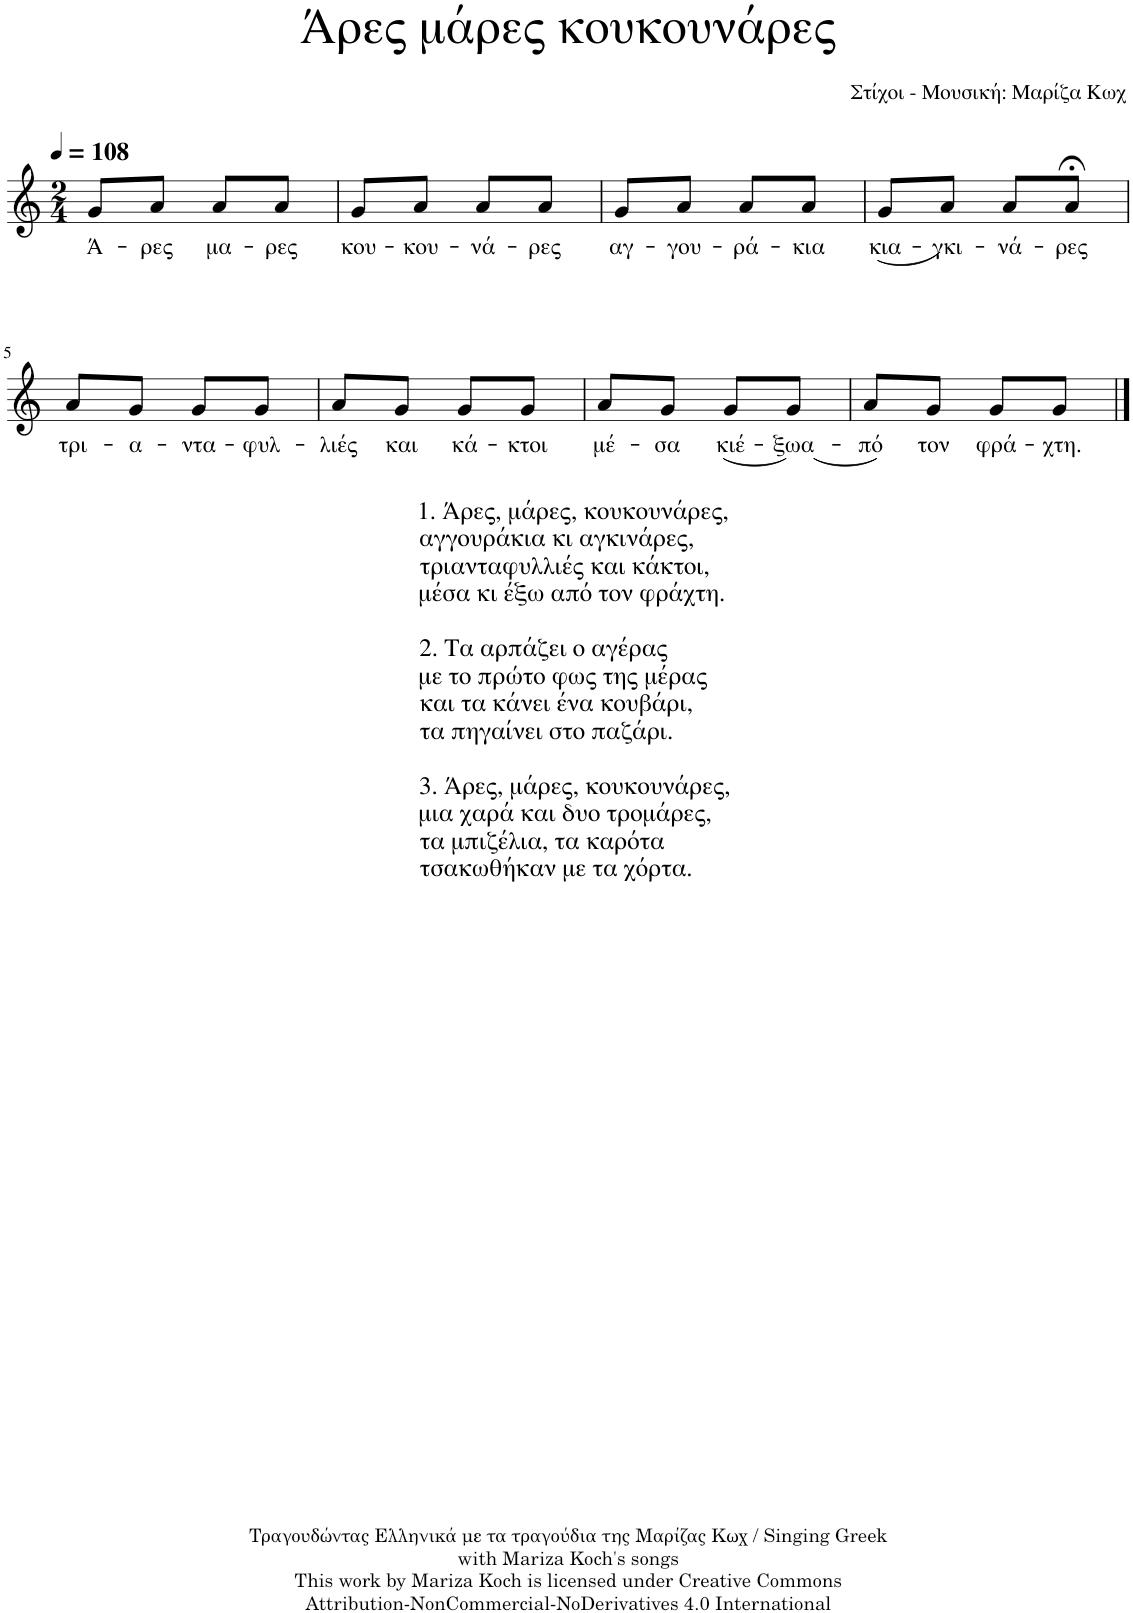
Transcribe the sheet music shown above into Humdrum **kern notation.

**kern	**text
*part1	*part1
*staff1	*staff1
*I"Piano	*
*I'Pno.	*
*clefG2	*
*k[]	*
*M2/4	*
*MM108	*
=1	=1
!	!LO:LY:b
8g/L	Ά-
!	!LO:LY:b
8a/J	-ρες
!	!LO:LY:b
8a/L	μα-
!	!LO:LY:b
8a/J	-ρες
=2	=2
!	!LO:LY:b
8g/L	κου-
!	!LO:LY:b
8a/J	-κου-
!	!LO:LY:b
8a/L	-νά-
!	!LO:LY:b
8a/J	-ρες
=3	=3
!	!LO:LY:b
8g/L	αγ-
!	!LO:LY:b
8a/J	-γου-
!	!LO:LY:b
8a/L	-ρά-
!	!LO:LY:b
8a/J	-κια
=4	=4
!	!LO:LY:b
(8g/L	κια-
!	!LO:LY:b
8a/J)	-γκι-
!	!LO:LY:b
8a/L	-νά-
!	!LO:LY:b
8a;</J	-ρες
!!LO:LB:g=z
=5	=5
!LO:TX:b:t=1. Άρες, μάρες, κουκουνάρες,	!
!LO:TX:b:t=αγγουράκια κι αγκινάρες,	!
!LO:TX:b:t=τριανταφυλλιές και κάκτοι,	!
!LO:TX:b:t=μέσα κι έξω από τον φράχτη.	!
!LO:TX:b:t=2. Τα αρπάζει ο αγέρας	!
!LO:TX:b:t=με το πρώτο φως της μέρας	!
!LO:TX:b:t=και τα κάνει ένα κουβάρι,	!
!LO:TX:b:t=τα πηγαίνει στο παζάρι.	!
!LO:TX:b:t=3. Άρες, μάρες, κουκουνάρες,	!
!LO:TX:b:t=μια χαρά και δυο τρομάρες,	!
!LO:TX:b:t=τα μπιζέλια, τα καρότα	!
!LO:TX:b:t=τσακωθήκαν με τα χόρτα.	!
!	!LO:LY:b
8a/L	τρι-
!	!LO:LY:b
8g/J	-α-
!	!LO:LY:b
8g/L	-ντα-
!	!LO:LY:b
8g/J	-φυλ-
=6	=6
!	!LO:LY:b
8a/L	-λιές
!	!LO:LY:b
8g/J	και
!	!LO:LY:b
8g/L	κά-
!	!LO:LY:b
8g/J	-κτοι
=7	=7
!	!LO:LY:b
8a/L	μέ-
!	!LO:LY:b
8g/J	-σα
!	!LO:LY:b
((8g/L	κιέ-
!	!LO:LY:b
8g/J))	-ξωα-
=8	=8
!	!LO:LY:b
8a/L	-πό
!	!LO:LY:b
8g/J	τον
!	!LO:LY:b
8g/L	φρά-
!	!LO:LY:b
8g/J	-χτη.
==	==
*-	*-
